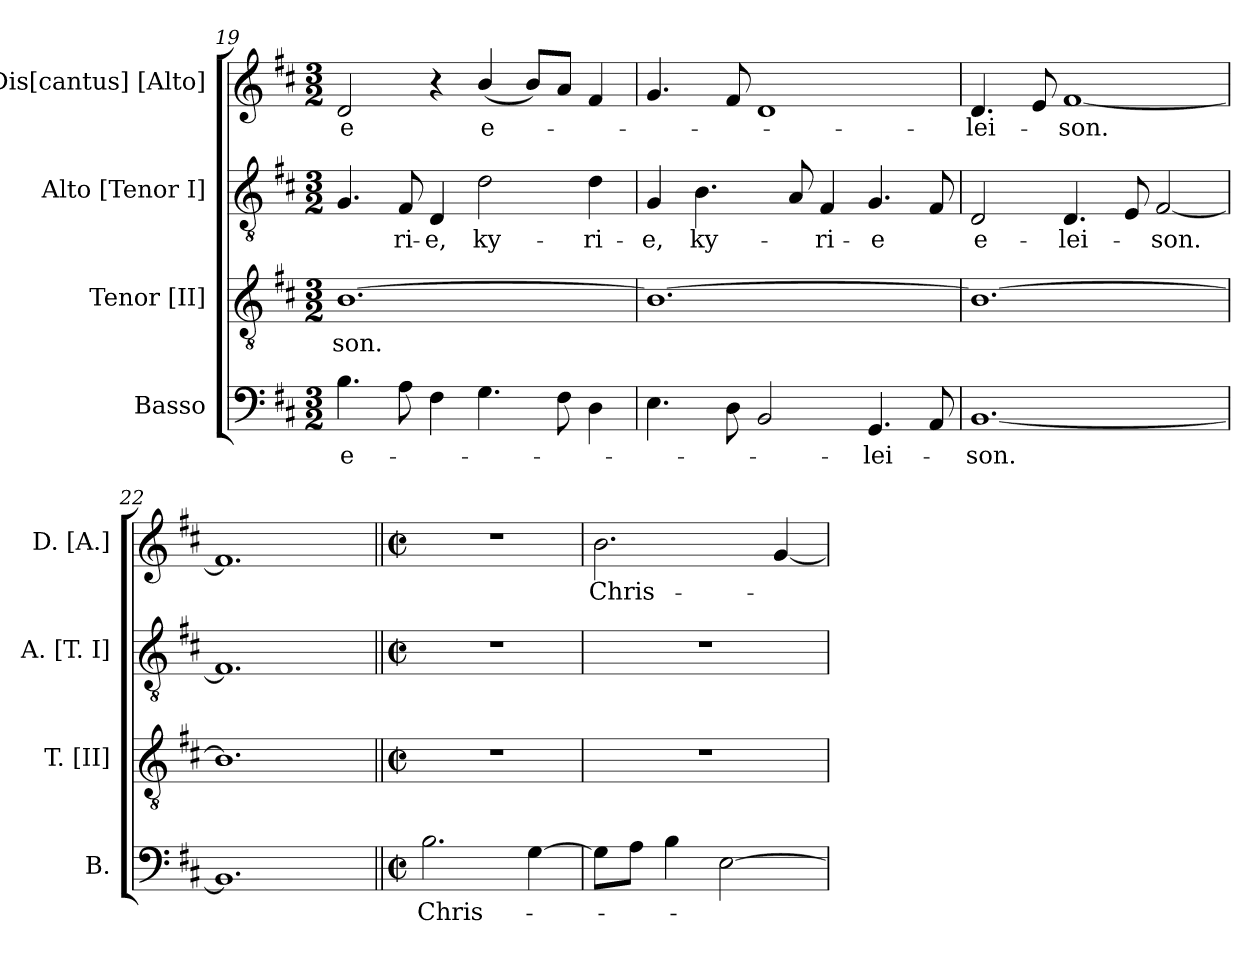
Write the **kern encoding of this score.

**kern	**text	**kern	**text	**kern	**text	**kern	**text
*part4	*part4	*part3	*part3	*part2	*part2	*part1	*part1
*staff4	*staff4	*staff3	*staff3	*staff2	*staff2	*staff1	*staff1
*I"Basso	*	*I"Tenor [II]	*	*I"Alto [Tenor I]	*	*I"Dis[cantus] [Alto]	*
*I'B.	*	*I'T. [II]	*	*I'A. [T. I]	*	*I'D. [A.]	*
!!LO:LB:g=z
*clefF4	*	*clefGv2	*	*clefGv2	*	*clefG2	*
*	*	*ITrd7c12	*	*ITrd7c12	*	*	*
*k[f#c#]	*	*k[f#c#]	*	*k[f#c#]	*	*k[f#c#]	*
*D:	*	*D:	*	*D:	*	*D:	*
*M3/2	*	*M3/2	*	*M3/2	*	*M3/2	*
=19	=19	=19	=19	=19	=19	=19	=19
!	!LO:LY:b:color=#000000	!	!	!	!	!	!
!	!	!	!LO:LY:b:color=#000000	!	!	!	!
!	!	!	!	!	!	!	!LO:LY:b:color=#000000
4.Bi\	e-	[>1.BBi	-son.	4.GGi/	.	2di/	-e
!	!	!	!	!	!LO:LY:b:color=#000000	!	!
8Ai\	.	.	.	8FF#i/	-ri-	.	.
!	!	!	!	!	!LO:LY:b:color=#000000	!	!
4F#i\	.	.	.	4DDi/	-e,	4r	.
!	!	!	!	!	!LO:LY:b:color=#000000	!	!
!	!	!	!	!	!	!	!LO:LY:b:color=#000000
4.Gi\	.	.	.	2Di\	ky-	(4bi/	e-
.	.	.	.	.	.	8bi/L)	.
8F#i\	.	.	.	.	.	8ai/J	.
!	!	!	!	!	!LO:LY:b:color=#000000	!	!
4Di\	.	.	.	4Di\	-ri-	4f#i/	.
=20	=20	=20	=20	=20	=20	=20	=20
!	!	!	!	!	!LO:LY:b:color=#000000	!	!
4.Ei\	.	1.BBi_>	.	4GGi/	-e,	4.gi/	.
!	!	!	!	!	!LO:LY:b:color=#000000	!	!
.	.	.	.	4.BBi\	ky-	.	.
8Di\	.	.	.	.	.	8f#i/	.
2BBi/	.	.	.	.	.	1di	.
.	.	.	.	8AAi/	.	.	.
!	!	!	!	!	!LO:LY:b:color=#000000	!	!
.	.	.	.	4FF#i/	-ri-	.	.
!	!LO:LY:b:color=#000000	!	!	!	!	!	!
!	!	!	!	!	!LO:LY:b:color=#000000	!	!
4.GGi/	-lei-	.	.	4.GGi/	-e	.	.
8AAi/	.	.	.	8FF#i/	.	.	.
=21	=21	=21	=21	=21	=21	=21	=21
!	!LO:LY:b:color=#000000	!	!	!	!	!	!
!	!	!	!	!	!LO:LY:b:color=#000000	!	!
!	!	!	!	!	!	!	!LO:LY:b:color=#000000
[<1.BBi	-son.	1.BBi_>	.	2DDi/	e-	4.di/	-lei-
.	.	.	.	.	.	8ei/	.
!	!	!	!	!	!LO:LY:b:color=#000000	!	!
!	!	!	!	!	!	!	!LO:LY:b:color=#000000
.	.	.	.	4.DDi/	-lei-	[<1f#i	-son.
.	.	.	.	8EEi/	.	.	.
!	!	!	!	!	!LO:LY:b:color=#000000	!	!
.	.	.	.	[<2FF#i/	-son.	.	.
=22	=22	=22	=22	=22	=22	=22	=22
1.BBi]	.	1.BBi]	.	1.FF#i]	.	1.f#i]	.
!!LO:LB:g=z
=23||	=23||	=23||	=23||	=23||	=23||	=23||	=23||
*M2/2	*	*M2/2	*	*M2/2	*	*M2/2	*
*met(c|)	*	*met(c|)	*	*met(c|)	*	*met(c|)	*
!	!LO:LY:b:color=#000000	!	!	!	!	!	!
2.Bi\	Chris-	1r	.	1r	.	1r	.
[>4Gi\	.	.	.	.	.	.	.
=24	=24	=24	=24	=24	=24	=24	=24
!	!	!	!	!	!	!	!LO:LY:b:color=#000000
8Gi\L]	.	1r	.	1r	.	2.bi\	Chris-
8Ai\J	.	.	.	.	.	.	.
4Bi\	.	.	.	.	.	.	.
[>2Ei\	.	.	.	.	.	.	.
.	.	.	.	.	.	[<4gi/	.
=	=	=	=	=	=	=	=
*-	*-	*-	*-	*-	*-	*-	*-
